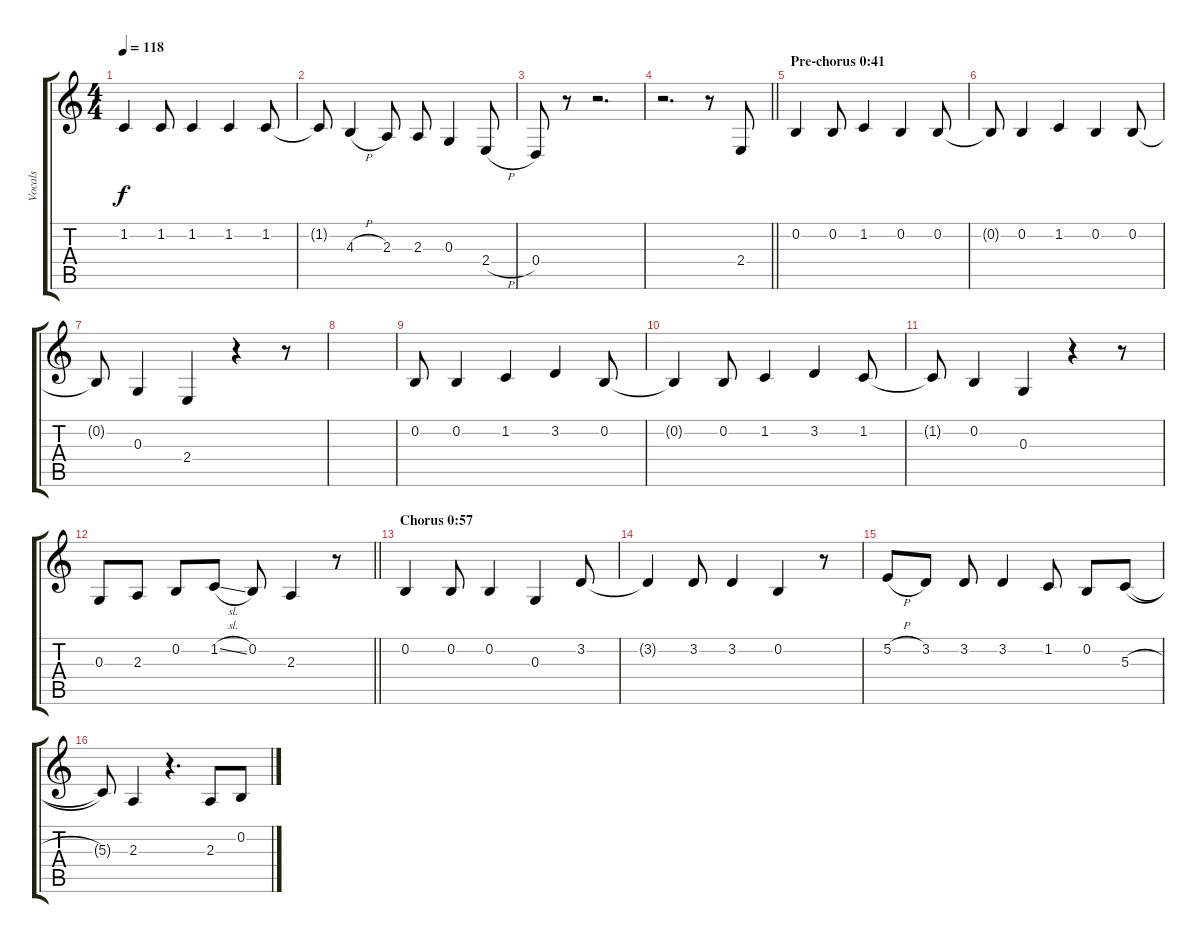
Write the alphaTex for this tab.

\track ("Vocals" "Vocals") {instrument baritonesax}
\staff {score tabs}
\tuning (E4 B3 G3 D3 A2 E2) {hide}
\ts (4 4)
\tempo 118
\clef g2
\ks c
1.2.4{dy f} 1.2.8 1.2.4 1.2.4 1.2.8 |
1.2{t}.8 4.3{h}.4 2.3.8 2.3.8 0.3.4 2.4{h}.8 |
0.4.8 r.8 r.2{d} |
\barLineRight lightlight
r.2{d} r.8 2.4.8 |
\section ("" "Pre-chorus 0:41")
0.2.4 0.2.8 1.2.4 0.2.4 0.2.8 |
0.2{t}.8 0.2.4 1.2.4 0.2.4 0.2.8 |
0.2{t}.8 0.3.4 2.4.4 r.4 r.8 |
|
0.2.8 0.2.4 1.2.4 3.2.4 0.2.8 |
0.2{t}.4 0.2.8 1.2.4 3.2.4 1.2.8 |
1.2{t}.8 0.2.4 0.3.4 r.4 r.8 |
\barLineRight lightlight
0.3.8 2.3.8 0.2.8 1.2{sl}.8 0.2.8 2.3.4 r.8 |
\section ("" "Chorus 0:57")
0.2.4 0.2.8 0.2.4 0.3.4 3.2.8 |
3.2{t}.4 3.2.8 3.2.4 0.2.4 r.8 |
5.2{h}.8 3.2.8 3.2.8 3.2.4 1.2.8 0.2.8 5.3{h}.8 |
5.3{t}.8 2.3.4 r.4{d} 2.3.8 0.2.8
